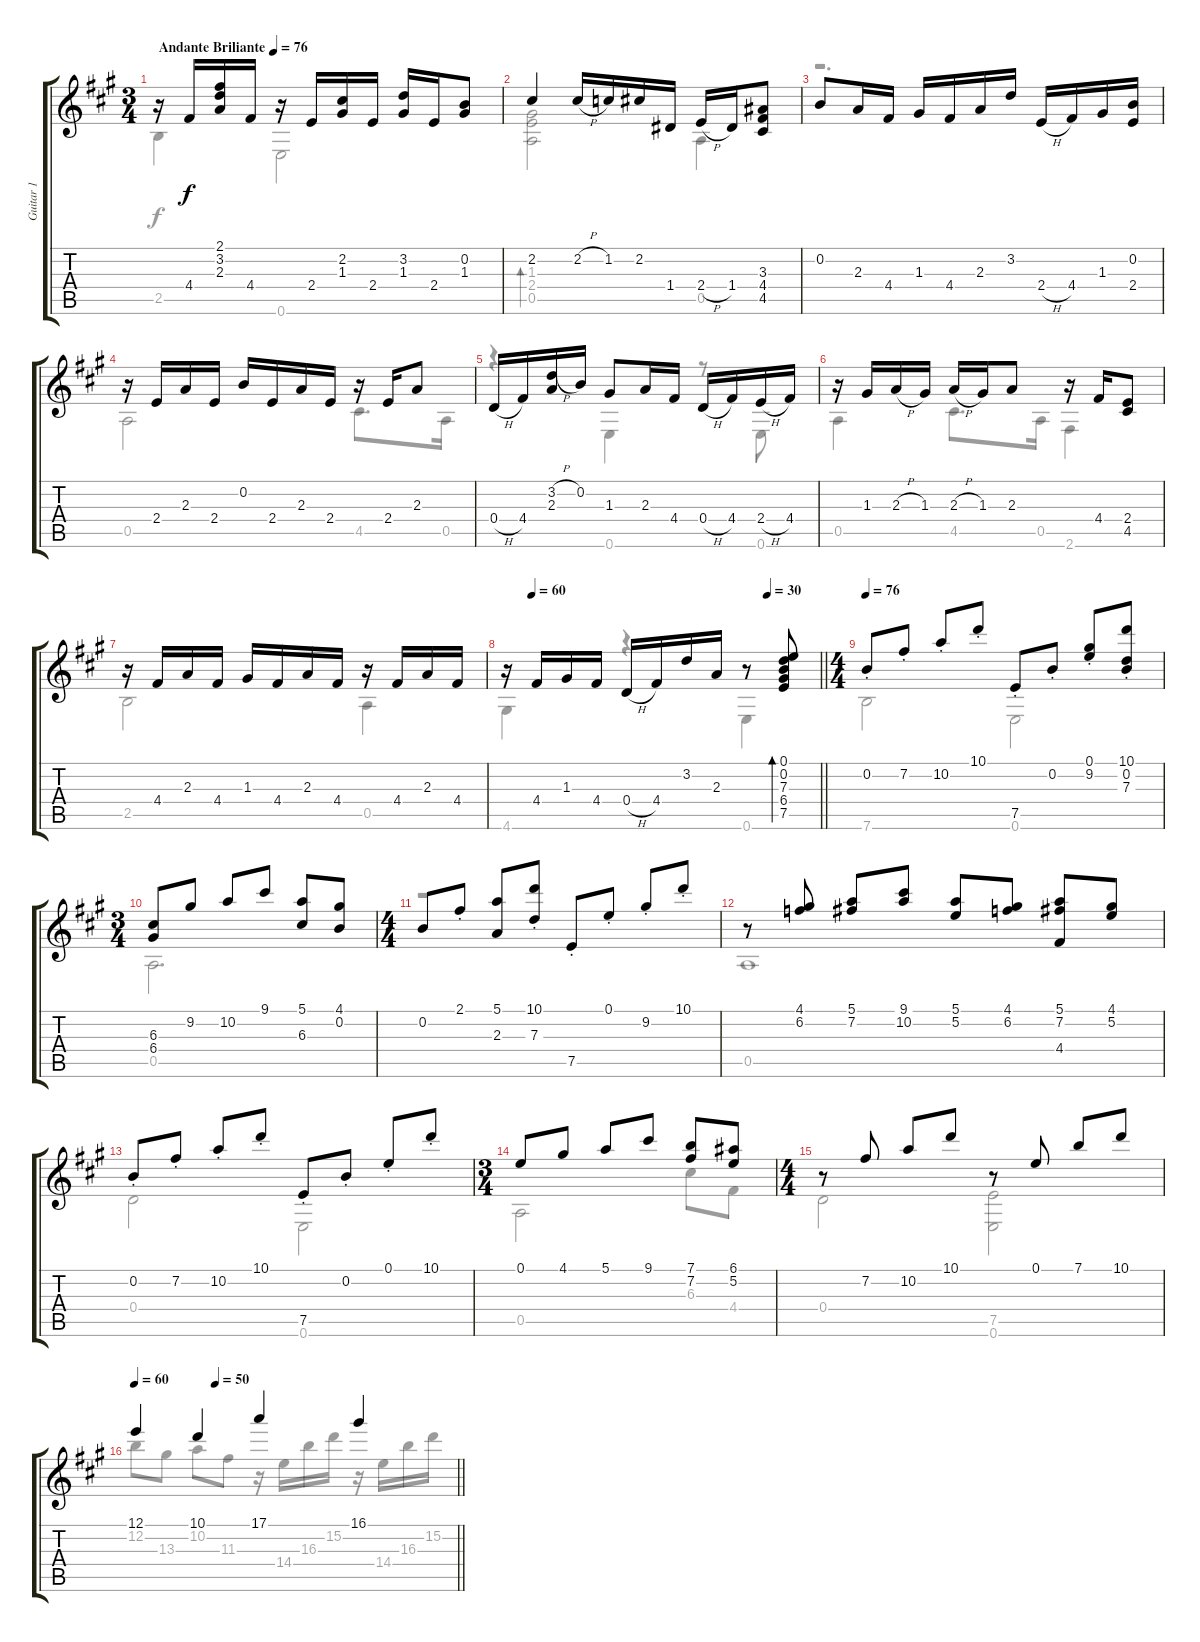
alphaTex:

\track ("Guitar 1" "Guitar 1") {instrument acousticguitarnylon}
\staff {score tabs}
\tuning (E4 B3 G3 D3 A2 E2) {hide}
\voice
\ts (3 4)
\tempo (76 "Andante Briliante")
\clef g2
\ks a
r.16{dy f instrument acousticguitarnylon} 4.4.16 (2.1 3.2 2.3).16 4.4.16 r.16 2.4.16 (2.2 1.3).16 2.4.16 (3.2 1.3).16 2.4.16 (0.2 1.3).8 |
2.2.4 2.2{h}.16 1.2.16 2.2.16 1.4.16 2.4{h}.16 1.4.16 (3.3 4.4 4.5).8 |
0.2.8 2.3.16 4.4.16 1.3.16 4.4.16 2.3.16 3.2.16 2.4{h}.16 4.4.16 1.3.16 (0.2 2.4).16 |
r.16 2.4.16 2.3.16 2.4.16 0.2.16 2.4.16 2.3.16 2.4.16 r.16 2.4.16 2.3.8 |
0.4{h}.16 4.4.16 (3.2{h} 2.3).16 0.2.16 1.3.8 2.3.16 4.4.16 0.4{h}.16 4.4.16 2.4{h}.16 4.4.16 |
r.16 1.3.16 2.3{h}.16 1.3.16 2.3{h}.16 1.3.16 2.3.8 r.16 4.4.16 (2.4 4.5).8 |
r.16 4.4.16 2.3.16 4.4.16 1.3.16 4.4.16 2.3.16 4.4.16 r.16 4.4.16 2.3.16 4.4.16 |
\tempo (60 0.08333333333333333)
\tempo (30 0.8333333333333334)
\barLineRight lightlight
r.16 4.4.16 1.3.16 4.4.16 0.4{h}.16 4.4.16 3.2.16 2.3.16 r.8 (0.1 0.2 7.3 6.4 7.5).8{bd 30} |
\ts (4 4)
\tempo 76
0.2{st}.8 7.2{st}.8 10.2{st}.8 10.1{st}.8 7.5{st}.8 0.2{st}.8 (0.1{st} 9.2{st}).8 (10.1{st} 0.2{st} 7.3{st}).8 |
\ts (3 4)
(6.3 6.4).8 9.2.8 10.2.8 9.1.8 (5.1 6.3).8 (4.1 0.2).8 |
\ts (4 4)
0.2.8 2.1{st}.8 (5.1 2.3).8 (10.1{st} 7.3{st}).8 7.5{st}.8 0.1{st}.8 9.2{st}.8 10.1{st}.8 |
r.8 (4.1 6.2).8 (5.1 7.2).8 (9.1 10.2).8 (5.1 5.2).8 (4.1 6.2).8 (5.1 7.2 4.4).8 (4.1 5.2).8 |
0.2{st}.8 7.2{st}.8 10.2{st}.8 10.1{st}.8 7.5{st}.8 0.2{st}.8 0.1{st}.8 10.1{st}.8 |
\ts (3 4)
0.1.8 4.1.8 5.1.8 9.1.8 (7.1 7.2).8 (6.1 5.2).8 |
\ts (4 4)
r.8 7.2.8 10.2.8 10.1.8 r.8 0.1.8 7.1.8 10.1.8 |
\tempo (50 0.25)
\tempo 60
\barLineRight lightlight
12.1.4 10.1.4 17.1.4 16.1.4
\voice
\clef g2
\ottava regular
\simile none
\ks a
2.5.4{dy f} 0.6.2 |
(1.3 2.4 0.5).2{bd 240} 0.5.4 |
r.2{d} |
0.5.2 4.5.8{d} 0.5.16 |
r.4 0.6.4 r.8 0.6.8 |
0.5.4 4.5.8{d} 0.5.16 2.6.4 |
2.5.2 0.5.4 |
\barLineRight lightlight
4.6.4 r.4 0.6.4 |
7.6.2 0.6.2 |
0.5.2{d} |
r.1 |
0.5.1 |
0.4.2 0.6.2 |
0.5.2 6.3.8 4.4.8 |
0.4.2 (7.5 0.6).2 |
\barLineRight lightlight
12.2.8 13.3.8 10.2.8 11.3.8 r.16 14.4.16 16.3.16 15.2.16 r.16 14.4.16 16.3.16 15.2.16
